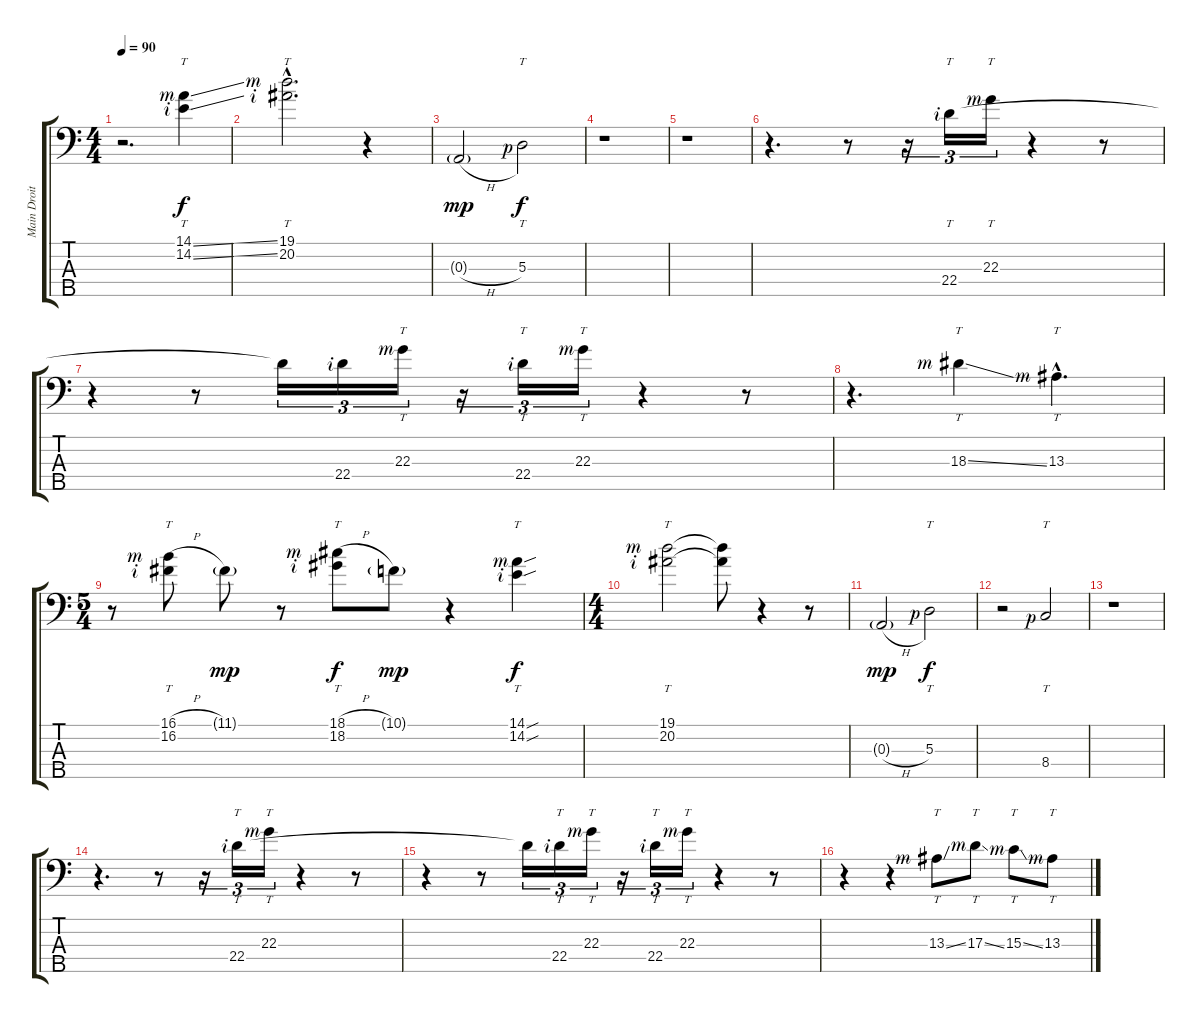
\track ("Main Droite" "Main Droit") {instrument electricbassfinger}
\staff {score tabs}
\tuning (G2 D2 A1 E1 B0) {hide}
\ts (4 4)
\tempo 90
\clef f4
\ks c
r.2{d dy f instrument electricbassfinger} (14.1{ss rf 3} 14.2{ss rf 2}).4{tt} |
(19.1{hac rf 3} 20.2{hac rf 2}).2{tt d} r.4 |
0.3{h g}.2{dy mp} 5.3{rf 1}.2{tt dy f} |
r.1 |
r.1 |
r.4{d} r.8 r.16{tu (3 2)} 22.4{rf 2}.16{tt tu (3 2)} 22.3{rf 3}.16{tt tu (3 2)} r.4 r.8 |
r.4 r.8 22.4{t}.16{tu (3 2)} 22.4{rf 2}.16{tu (3 2)} 22.3{rf 3}.16{tt tu (3 2)} r.16{tu (3 2)} 22.4{rf 2}.16{tt tu (3 2)} 22.3{rf 3}.16{tt tu (3 2)} r.4 r.8 |
r.4{d} 18.3{ss rf 3}.4{tt} 13.3{hac rf 3}.4{tt d} |
\ts (5 4)
r.8 (16.1{h rf 3} 16.2{rf 2}).8{tt} 11.1{g}.8{dy mp} r.8 (18.1{h rf 3} 18.2{rf 2}).8{tt dy f} 10.1{g}.8{dy mp} r.4 (14.1{sou rf 3} 14.2{sou rf 2}).4{tt dy f} |
\ts (4 4)
(19.1{rf 3} 20.2{rf 2}).2{tt} (19.1{t} 20.2{t}).8 r.4 r.8 |
0.3{h g}.2{dy mp} 5.3{rf 1}.2{tt dy f} |
r.2 8.4{rf 1}.2{tt} |
r.1 |
r.4{d} r.8 r.16{tu (3 2)} 22.4{rf 2}.16{tt tu (3 2)} 22.3{rf 3}.16{tt tu (3 2)} r.4 r.8 |
r.4 r.8 22.4{t}.16{tu (3 2)} 22.4{rf 2}.16{tt tu (3 2)} 22.3{rf 3}.16{tt tu (3 2)} r.16{tu (3 2)} 22.4{rf 2}.16{tt tu (3 2)} 22.3{rf 3}.16{tt tu (3 2)} r.4 r.8 |
r.4 r.4 13.3{ss rf 3}.8{tt} 17.3{ss rf 3}.8{tt} 15.3{ss rf 3}.8{tt} 13.3{rf 3}.8{tt}
